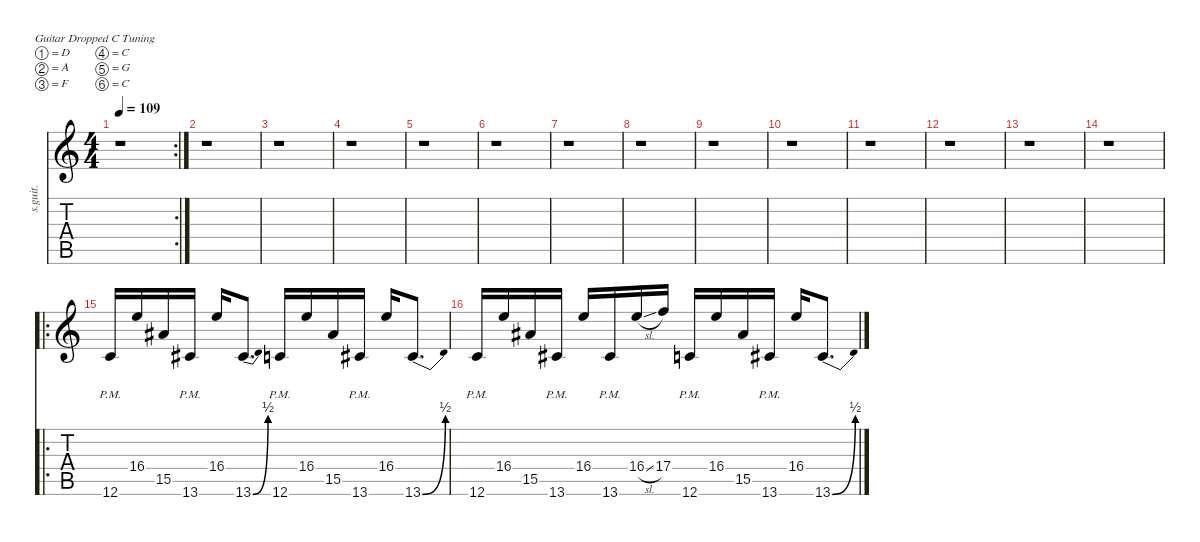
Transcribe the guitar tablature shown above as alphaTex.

\defaultSystemsLayout 4
\hideDynamics
\bracketExtendMode nobrackets
\track ("Fill" "s.guit.") {instrument distortionguitar}
\staff {score tabs}
\tuning (D4 A3 F3 C3 G2 C2)
\rc 2
\ts (4 4)
\tempo 109
\clef g2
\ks c
r.1{dy mf} |
r.1 |
r.1 |
r.1 |
r.1 |
r.1 |
r.1 |
r.1 |
r.1 |
r.1 |
r.1 |
r.1 |
r.1 |
r.1 |
\ro
12.6{pm}.16{lyrics (0 "") lyrics (1 "") lyrics (2 "") lyrics (3 "") lyrics (4 "")} 16.4.16{lyrics (0 "") lyrics (1 "") lyrics (2 "") lyrics (3 "") lyrics (4 "")} 15.5{acc #}.16{lyrics (0 "") lyrics (1 "") lyrics (2 "") lyrics (3 "") lyrics (4 "")} 13.6{pm acc #}.16{lyrics (0 "") lyrics (1 "") lyrics (2 "") lyrics (3 "") lyrics (4 "")} 16.4.16{lyrics (0 "") lyrics (1 "") lyrics (2 "") lyrics (3 "") lyrics (4 "")} 13.6{be (bend 0 0 60 2) acc #}.8{d lyrics (0 "") lyrics (1 "") lyrics (2 "") lyrics (3 "") lyrics (4 "")} 12.6{pm}.16{lyrics (0 "") lyrics (1 "") lyrics (2 "") lyrics (3 "") lyrics (4 "")} 16.4.16{lyrics (0 "") lyrics (1 "") lyrics (2 "") lyrics (3 "") lyrics (4 "")} 15.5{acc #}.16{lyrics (0 "") lyrics (1 "") lyrics (2 "") lyrics (3 "") lyrics (4 "")} 13.6{pm acc #}.16{lyrics (0 "") lyrics (1 "") lyrics (2 "") lyrics (3 "") lyrics (4 "")} 16.4.16{lyrics (0 "") lyrics (1 "") lyrics (2 "") lyrics (3 "") lyrics (4 "")} 13.6{be (bend 0 0 60 2) acc #}.8{d lyrics (0 "") lyrics (1 "") lyrics (2 "") lyrics (3 "") lyrics (4 "")} |
12.6{pm}.16{lyrics (0 "") lyrics (1 "") lyrics (2 "") lyrics (3 "") lyrics (4 "")} 16.4.16{lyrics (0 "") lyrics (1 "") lyrics (2 "") lyrics (3 "") lyrics (4 "")} 15.5{acc #}.16{lyrics (0 "") lyrics (1 "") lyrics (2 "") lyrics (3 "") lyrics (4 "")} 13.6{pm acc #}.16{lyrics (0 "") lyrics (1 "") lyrics (2 "") lyrics (3 "") lyrics (4 "")} 16.4.16{lyrics (0 "") lyrics (1 "") lyrics (2 "") lyrics (3 "") lyrics (4 "")} 13.6{pm acc #}.16{lyrics (0 "") lyrics (1 "") lyrics (2 "") lyrics (3 "") lyrics (4 "")} 16.4{sl}.16{lyrics (0 "") lyrics (1 "") lyrics (2 "") lyrics (3 "") lyrics (4 "")} 17.4.16{lyrics (0 "") lyrics (1 "") lyrics (2 "") lyrics (3 "") lyrics (4 "")} 12.6{pm}.16{lyrics (0 "") lyrics (1 "") lyrics (2 "") lyrics (3 "") lyrics (4 "")} 16.4.16{lyrics (0 "") lyrics (1 "") lyrics (2 "") lyrics (3 "") lyrics (4 "")} 15.5{acc #}.16{lyrics (0 "") lyrics (1 "") lyrics (2 "") lyrics (3 "") lyrics (4 "")} 13.6{pm acc #}.16{lyrics (0 "") lyrics (1 "") lyrics (2 "") lyrics (3 "") lyrics (4 "")} 16.4.16{lyrics (0 "") lyrics (1 "") lyrics (2 "") lyrics (3 "") lyrics (4 "")} 13.6{be (bend 0 0 60 2) acc #}.8{d lyrics (0 "") lyrics (1 "") lyrics (2 "") lyrics (3 "") lyrics (4 "")}
